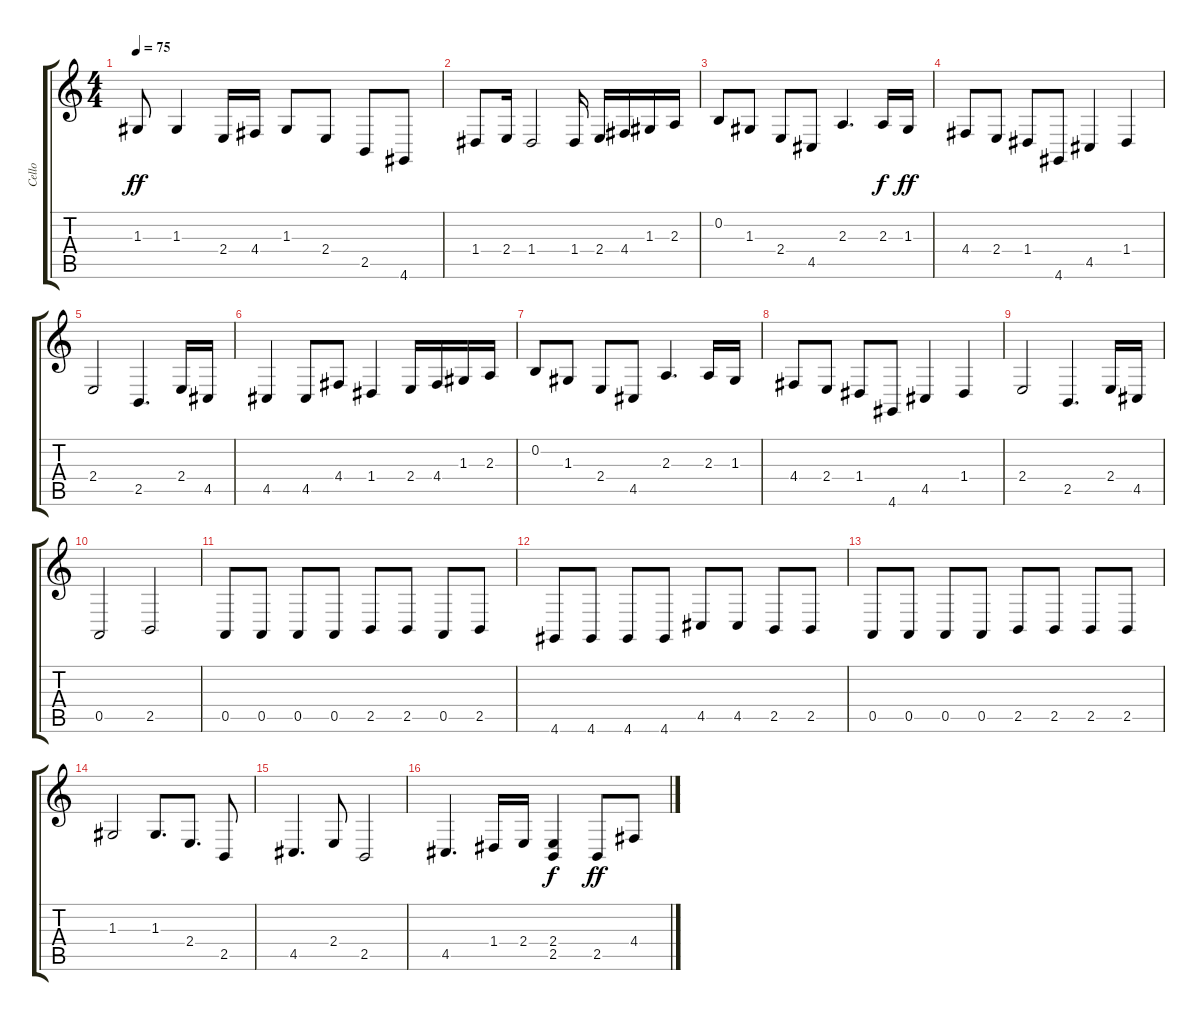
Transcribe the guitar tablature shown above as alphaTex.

\track ("Cello" "Cello") {instrument cello}
\staff {score tabs}
\tuning (E4 B3 G3 D3 A2 E2) {hide}
\ts (4 4)
\tempo 75
\clef g2
\ks c
1.3.8{dy ff} 1.3.4 2.4.16 4.4.16 1.3.8 2.4.8 2.5.8 4.6.8 |
1.4.8 2.4.16 1.4.2 1.4.16 2.4.16 4.4.16 1.3.16 2.3.16 |
0.2.8 1.3.8 2.4.8 4.5.8 2.3.4{d} 2.3.16{dy f} 1.3.16{dy ff} |
4.4.8 2.4.8 1.4.8 4.6.8 4.5.4 1.4.4 |
2.4.2 2.5.4{d} 2.4.16 4.5.16 |
4.5.4 4.5.8 4.4.8 1.4.4 2.4.16 4.4.16 1.3.16 2.3.16 |
0.2.8 1.3.8 2.4.8 4.5.8 2.3.4{d} 2.3.16 1.3.16 |
4.4.8 2.4.8 1.4.8 4.6.8 4.5.4 1.4.4 |
2.4.2 2.5.4{d} 2.4.16 4.5.16 |
0.5.2 2.5.2 |
0.5.8 0.5.8 0.5.8 0.5.8 2.5.8 2.5.8 0.5.8 2.5.8 |
4.6.8 4.6.8 4.6.8 4.6.8 4.5.8 4.5.8 2.5.8 2.5.8 |
0.5.8 0.5.8 0.5.8 0.5.8 2.5.8 2.5.8 2.5.8 2.5.8 |
1.3.2 1.3.8{d} 2.4.8{d} 2.5.8 |
4.5.4{d} 2.4.8 2.5.2 |
4.5.4{d} 1.4.16 2.4.16 (2.4 2.5).4{dy f} 2.5.8{dy ff} 4.4.8
